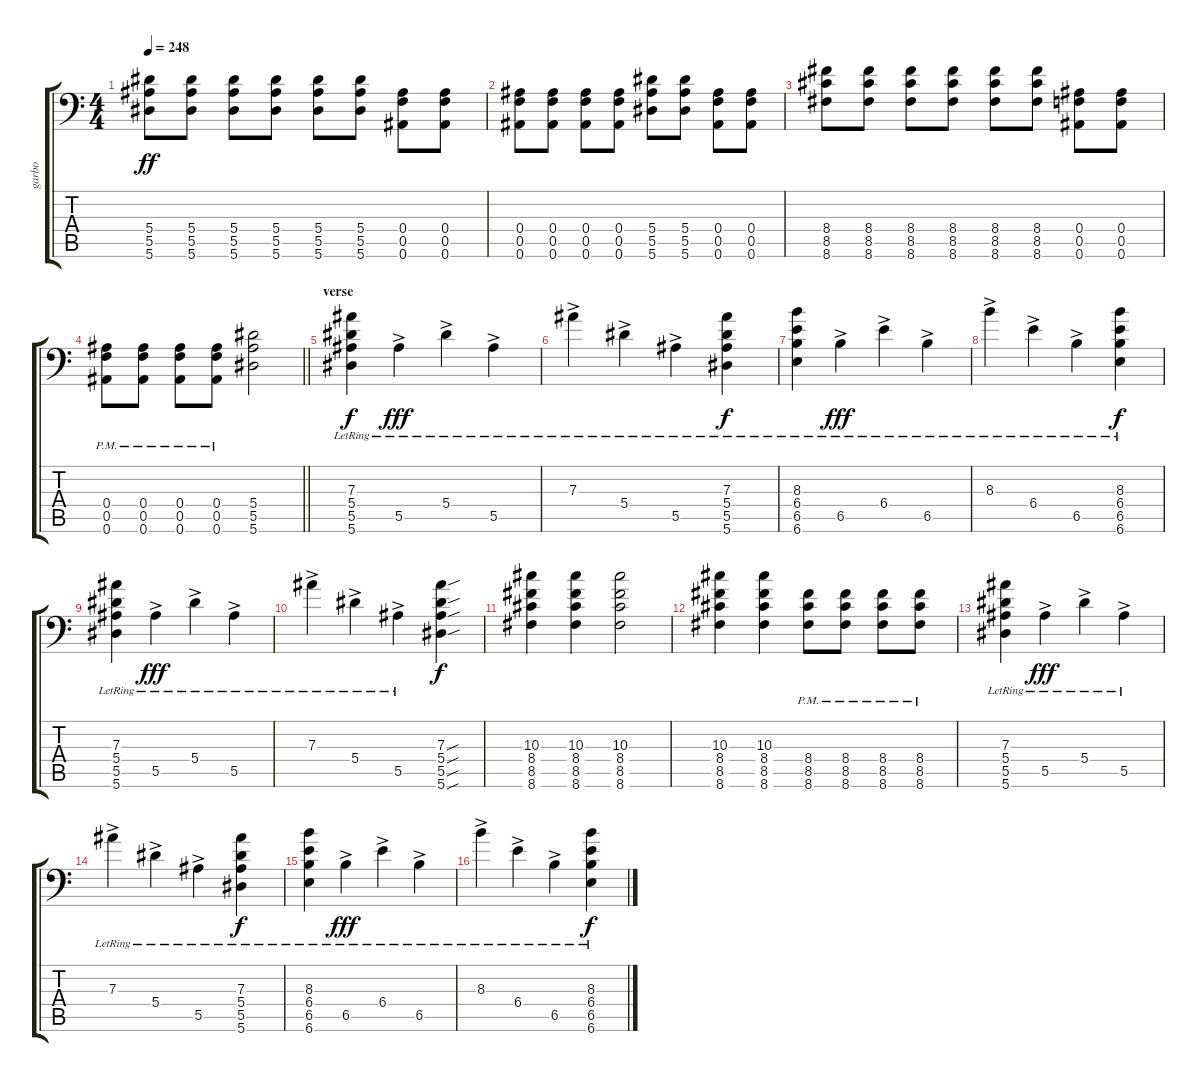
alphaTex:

\track ("garbo" "garbo") {instrument overdrivenguitar}
\staff {score tabs}
\tuning (C4 G3 Eb3 Bb2 F2 Bb1) {hide}
\ts (4 4)
\tempo 248
\clef f4
\ks c
(5.4 5.5 5.6).8{dy ff} (5.4 5.5 5.6).8 (5.4 5.5 5.6).8 (5.4 5.5 5.6).8 (5.4 5.5 5.6).8 (5.4 5.5 5.6).8 (0.4 0.5 0.6).8 (0.4 0.5 0.6).8 |
(0.4 0.5 0.6).8 (0.4 0.5 0.6).8 (0.4 0.5 0.6).8 (0.4 0.5 0.6).8 (5.4 5.5 5.6).8 (5.4 5.5 5.6).8 (0.4 0.5 0.6).8 (0.4 0.5 0.6).8 |
(8.4 8.5 8.6).8 (8.4 8.5 8.6).8 (8.4 8.5 8.6).8 (8.4 8.5 8.6).8 (8.4 8.5 8.6).8 (8.4 8.5 8.6).8 (0.4 0.5 0.6).8 (0.4 0.5 0.6).8 |
\barLineRight lightlight
(0.4{pm} 0.5{pm} 0.6{pm}).8 (0.4{pm} 0.5{pm} 0.6{pm}).8 (0.4{pm} 0.5{pm} 0.6{pm}).8 (0.4{pm} 0.5{pm} 0.6{pm}).8 (5.4 5.5 5.6).2 |
\section ("" "verse")
(7.3{lr} 5.4{lr} 5.5{lr} 5.6{lr}).4{dy f} 5.5{ac lr}.4{dy fff} 5.4{ac lr}.4 5.5{ac lr}.4 |
7.3{ac lr}.4 5.4{ac lr}.4 5.5{ac lr}.4 (7.3{lr} 5.4{lr} 5.5{lr} 5.6{lr}).4{dy f} |
(8.3{lr} 6.4{lr} 6.5{lr} 6.6{lr}).4 6.5{ac lr}.4{dy fff} 6.4{ac lr}.4 6.5{ac lr}.4 |
8.3{ac lr}.4 6.4{ac lr}.4 6.5{ac lr}.4 (8.3{lr} 6.4{lr} 6.5{lr} 6.6{lr}).4{dy f} |
(7.3{lr} 5.4{lr} 5.5{lr} 5.6{lr}).4 5.5{ac lr}.4{dy fff} 5.4{ac lr}.4 5.5{ac lr}.4 |
7.3{ac lr}.4 5.4{ac lr}.4 5.5{ac lr}.4 (7.3{sou} 5.4{sou} 5.5{sou} 5.6{sou}).4{dy f} |
(10.3 8.4 8.5 8.6).4 (10.3 8.4 8.5 8.6).4 (10.3 8.4 8.5 8.6).2 |
(10.3 8.4 8.5 8.6).4 (10.3 8.4 8.5 8.6).4 (8.4{pm} 8.5{pm} 8.6{pm}).8 (8.4{pm} 8.5{pm} 8.6{pm}).8 (8.4{pm} 8.5{pm} 8.6{pm}).8 (8.4{pm} 8.5{pm} 8.6{pm}).8 |
(7.3{lr} 5.4{lr} 5.5{lr} 5.6{lr}).4 5.5{ac lr}.4{dy fff} 5.4{ac lr}.4 5.5{ac lr}.4 |
7.3{ac lr}.4 5.4{ac lr}.4 5.5{ac lr}.4 (7.3{lr} 5.4{lr} 5.5{lr} 5.6{lr}).4{dy f} |
(8.3{lr} 6.4{lr} 6.5{lr} 6.6{lr}).4 6.5{ac lr}.4{dy fff} 6.4{ac lr}.4 6.5{ac lr}.4 |
8.3{ac lr}.4 6.4{ac lr}.4 6.5{ac lr}.4 (8.3{lr} 6.4{lr} 6.5{lr} 6.6{lr}).4{dy f}
